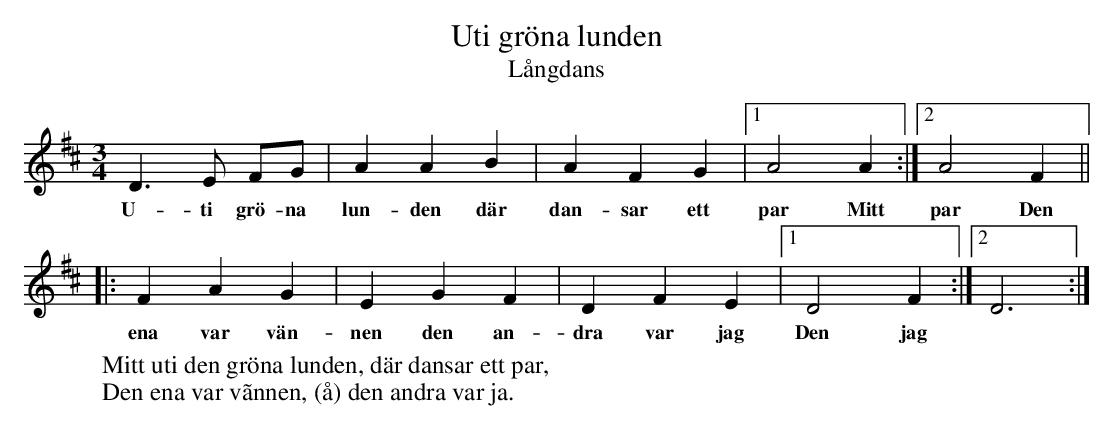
X:1
T:Uti gröna lunden
T:Långdans
M:3/4
L:1/8
K:D
D3 E FG | A2 A2 B2 | A2 F2 G2 |1 A4 A2 :|2 A4 F2 ||
w:U-ti grö-na lun-den där dan-sar ett par Mitt par Den
|:F2 A2 G2 | E2 G2 F2 | D2 F2 E2 |1 D4 F2 :|2 D6 :|
w:ena var vän-nen den an-dra var jag Den jag
W:Mitt uti den gröna lunden, där dansar ett par,
W:Den ena var vãnnen, (å) den andra var ja.
